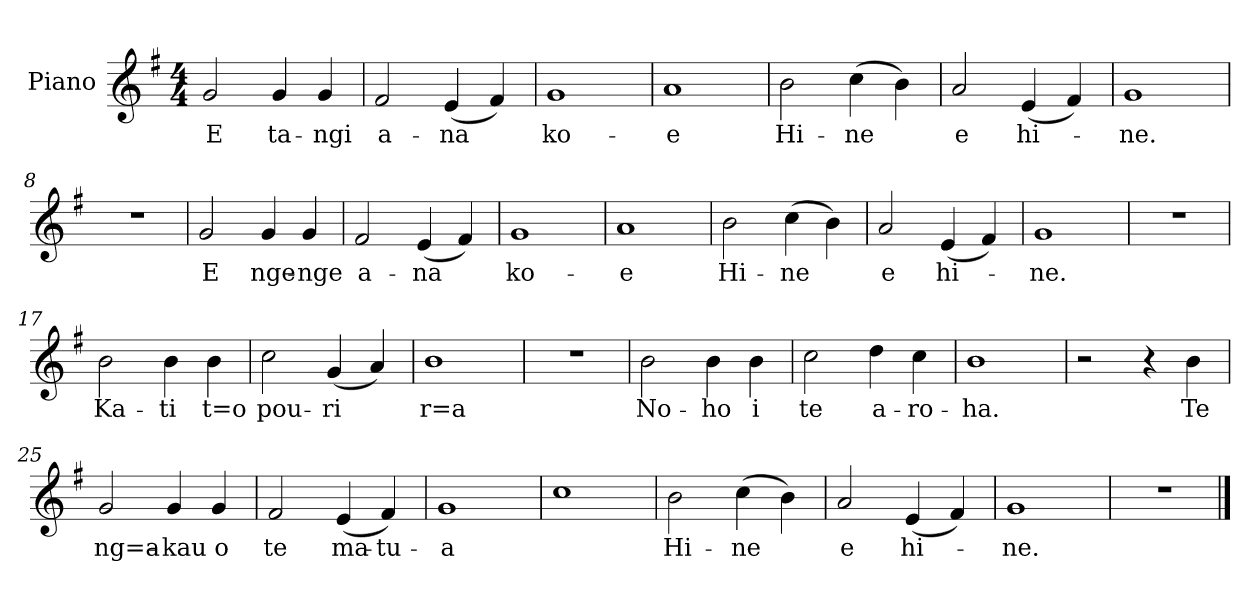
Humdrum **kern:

**kern	**text
*part1	*part1
*staff1	*staff1
*I"Piano	*
*I'Pno	*
*clefG2	*
*k[f#]	*
*G:	*
*M4/4	*
=1	=1
!	!LO:LY:b
2g/	E
!	!LO:LY:b
4g/	ta-
!	!LO:LY:b
4g/	-ngi
=2	=2
!	!LO:LY:b
2f#/	a-
!	!LO:LY:b
(<4e/	-na
4f#/)	.
=3	=3
!	!LO:LY:b
1g	ko-
=4	=4
!	!LO:LY:b
1a	-e
=5	=5
!	!LO:LY:b
2b\	Hi-
!	!LO:LY:b
(>4cc\	-ne
4b\)	.
=6	=6
!	!LO:LY:b
2a/	e
!	!LO:LY:b
(<4e/	hi-
4f#/)	.
=7	=7
!	!LO:LY:b
1g	-ne.
=8	=8
1r	.
=9	=9
!	!LO:LY:b
2g/	E
!	!LO:LY:b
4g/	nge-
!	!LO:LY:b
4g/	-nge
=10	=10
!	!LO:LY:b
2f#/	a-
!	!LO:LY:b
(<4e/	-na
4f#/)	.
=11	=11
!	!LO:LY:b
1g	ko-
=12	=12
!	!LO:LY:b
1a	-e
!!LO:LB:g=z
=13	=13
!	!LO:LY:b
2b\	Hi-
!	!LO:LY:b
(>4cc\	-ne
4b\)	.
=14	=14
!	!LO:LY:b
2a/	e
!	!LO:LY:b
(<4e/	hi-
4f#/)	.
=15	=15
!	!LO:LY:b
1g	-ne.
=16	=16
1r	.
=17	=17
!	!LO:LY:b
2b\	Ka-
!	!LO:LY:b
4b\	-ti
!	!LO:LY:b
4b\	t=o
=18	=18
!	!LO:LY:b
2cc\	pou-
!	!LO:LY:b
(<4g/	-ri
4a/)	.
=19	=19
!	!LO:LY:b
1b	r=a
=20	=20
1r	.
=21	=21
!	!LO:LY:b
2b\	No-
!	!LO:LY:b
4b\	-ho
!	!LO:LY:b
4b\	i
=22	=22
!	!LO:LY:b
2cc\	te
!	!LO:LY:b
4dd\	a-
!	!LO:LY:b
4cc\	-ro-
=23	=23
!	!LO:LY:b
1b	-ha.
=24	=24
2r	.
4r	.
!	!LO:LY:b
4b\	Te
!!LO:LB:g=z
=25	=25
!	!LO:LY:b
2g/	ng=a-
!	!LO:LY:b
4g/	-kau
!	!LO:LY:b
4g/	o
=26	=26
!	!LO:LY:b
2f#/	te
!	!LO:LY:b
(<4e/	ma-
!	!LO:LY:b
4f#/)	-tu-
=27	=27
!	!LO:LY:b
1g	-a
=28	=28
1cc	.
=29	=29
!	!LO:LY:b
2b\	Hi-
!	!LO:LY:b
(>4cc\	-ne
4b\)	.
=30	=30
!	!LO:LY:b
2a/	e
!	!LO:LY:b
(<4e/	hi-
4f#/)	.
=31	=31
!	!LO:LY:b
1g	-ne.
=32	=32
1r	.
==	==
*-	*-
